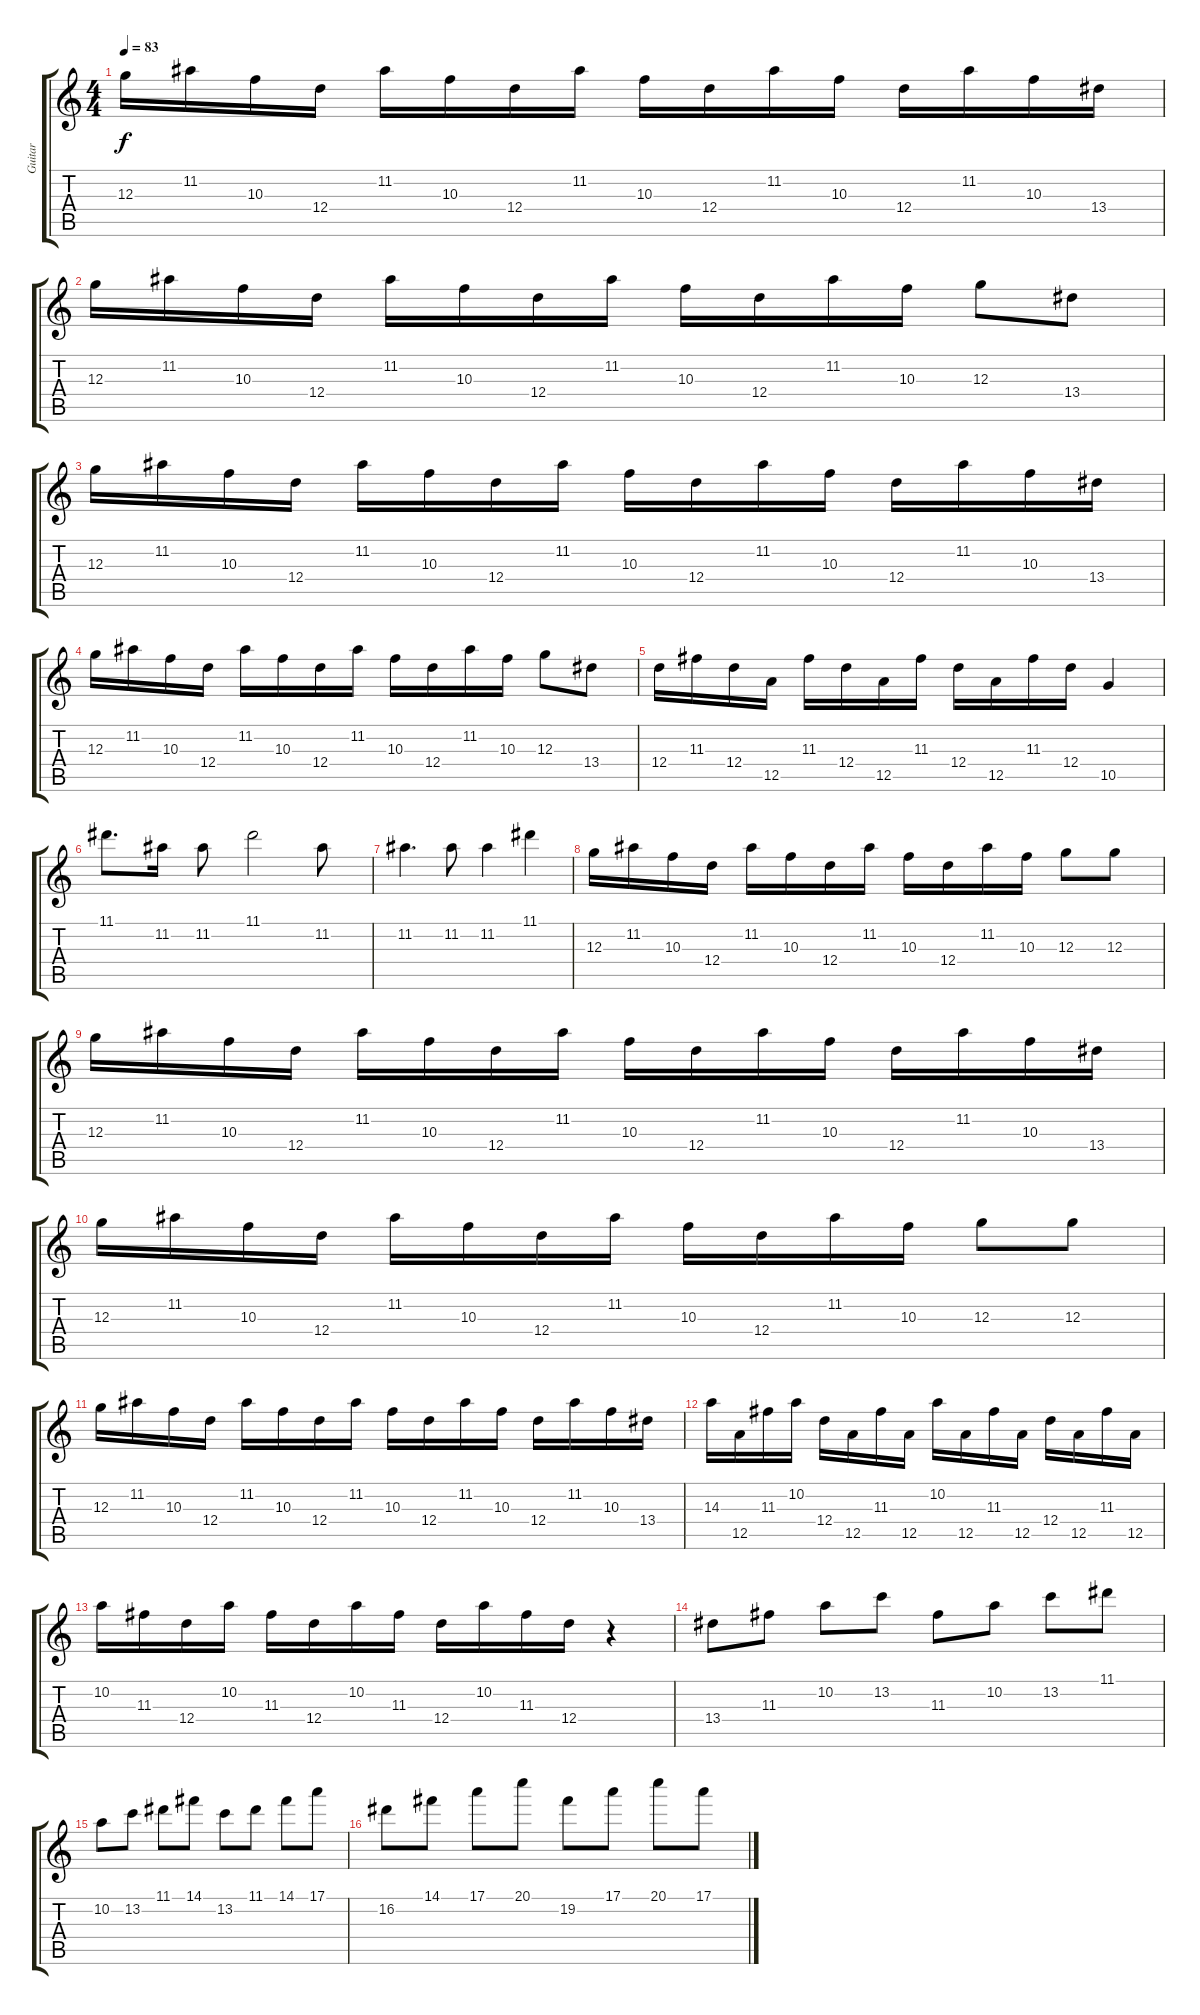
\track ("Guitar" "Guitar") {instrument acousticguitarsteel}
\staff {score tabs}
\tuning (E4 B3 G3 D3 A2 E2) {hide}
\ts (4 4)
\tempo 83
\clef g2
\ks c
12.3.16{dy f} 11.2.16 10.3.16 12.4.16 11.2.16 10.3.16 12.4.16 11.2.16 10.3.16 12.4.16 11.2.16 10.3.16 12.4.16 11.2.16 10.3.16 13.4.16 |
12.3.16 11.2.16 10.3.16 12.4.16 11.2.16 10.3.16 12.4.16 11.2.16 10.3.16 12.4.16 11.2.16 10.3.16 12.3.8 13.4.8 |
12.3.16 11.2.16 10.3.16 12.4.16 11.2.16 10.3.16 12.4.16 11.2.16 10.3.16 12.4.16 11.2.16 10.3.16 12.4.16 11.2.16 10.3.16 13.4.16 |
12.3.16 11.2.16 10.3.16 12.4.16 11.2.16 10.3.16 12.4.16 11.2.16 10.3.16 12.4.16 11.2.16 10.3.16 12.3.8 13.4.8 |
12.4.16 11.3.16 12.4.16 12.5.16 11.3.16 12.4.16 12.5.16 11.3.16 12.4.16 12.5.16 11.3.16 12.4.16 10.5.4 |
11.1.8{d} 11.2.16 11.2.8 11.1.2 11.2.8 |
11.2.4{d} 11.2.8 11.2.4 11.1.4 |
12.3.16 11.2.16 10.3.16 12.4.16 11.2.16 10.3.16 12.4.16 11.2.16 10.3.16 12.4.16 11.2.16 10.3.16 12.3.8 12.3.8 |
12.3.16 11.2.16 10.3.16 12.4.16 11.2.16 10.3.16 12.4.16 11.2.16 10.3.16 12.4.16 11.2.16 10.3.16 12.4.16 11.2.16 10.3.16 13.4.16 |
12.3.16 11.2.16 10.3.16 12.4.16 11.2.16 10.3.16 12.4.16 11.2.16 10.3.16 12.4.16 11.2.16 10.3.16 12.3.8 12.3.8 |
12.3.16 11.2.16 10.3.16 12.4.16 11.2.16 10.3.16 12.4.16 11.2.16 10.3.16 12.4.16 11.2.16 10.3.16 12.4.16 11.2.16 10.3.16 13.4.16 |
14.3.16 12.5.16 11.3.16 10.2.16 12.4.16 12.5.16 11.3.16 12.5.16 10.2.16 12.5.16 11.3.16 12.5.16 12.4.16 12.5.16 11.3.16 12.5.16 |
10.2.16 11.3.16 12.4.16 10.2.16 11.3.16 12.4.16 10.2.16 11.3.16 12.4.16 10.2.16 11.3.16 12.4.16 r.4 |
13.4.8 11.3.8 10.2.8 13.2.8 11.3.8 10.2.8 13.2.8 11.1.8 |
10.2.8 13.2.8 11.1.8 14.1.8 13.2.8 11.1.8 14.1.8 17.1.8 |
16.2.8 14.1.8 17.1.8 20.1.8 19.2.8 17.1.8 20.1.8 17.1.8
